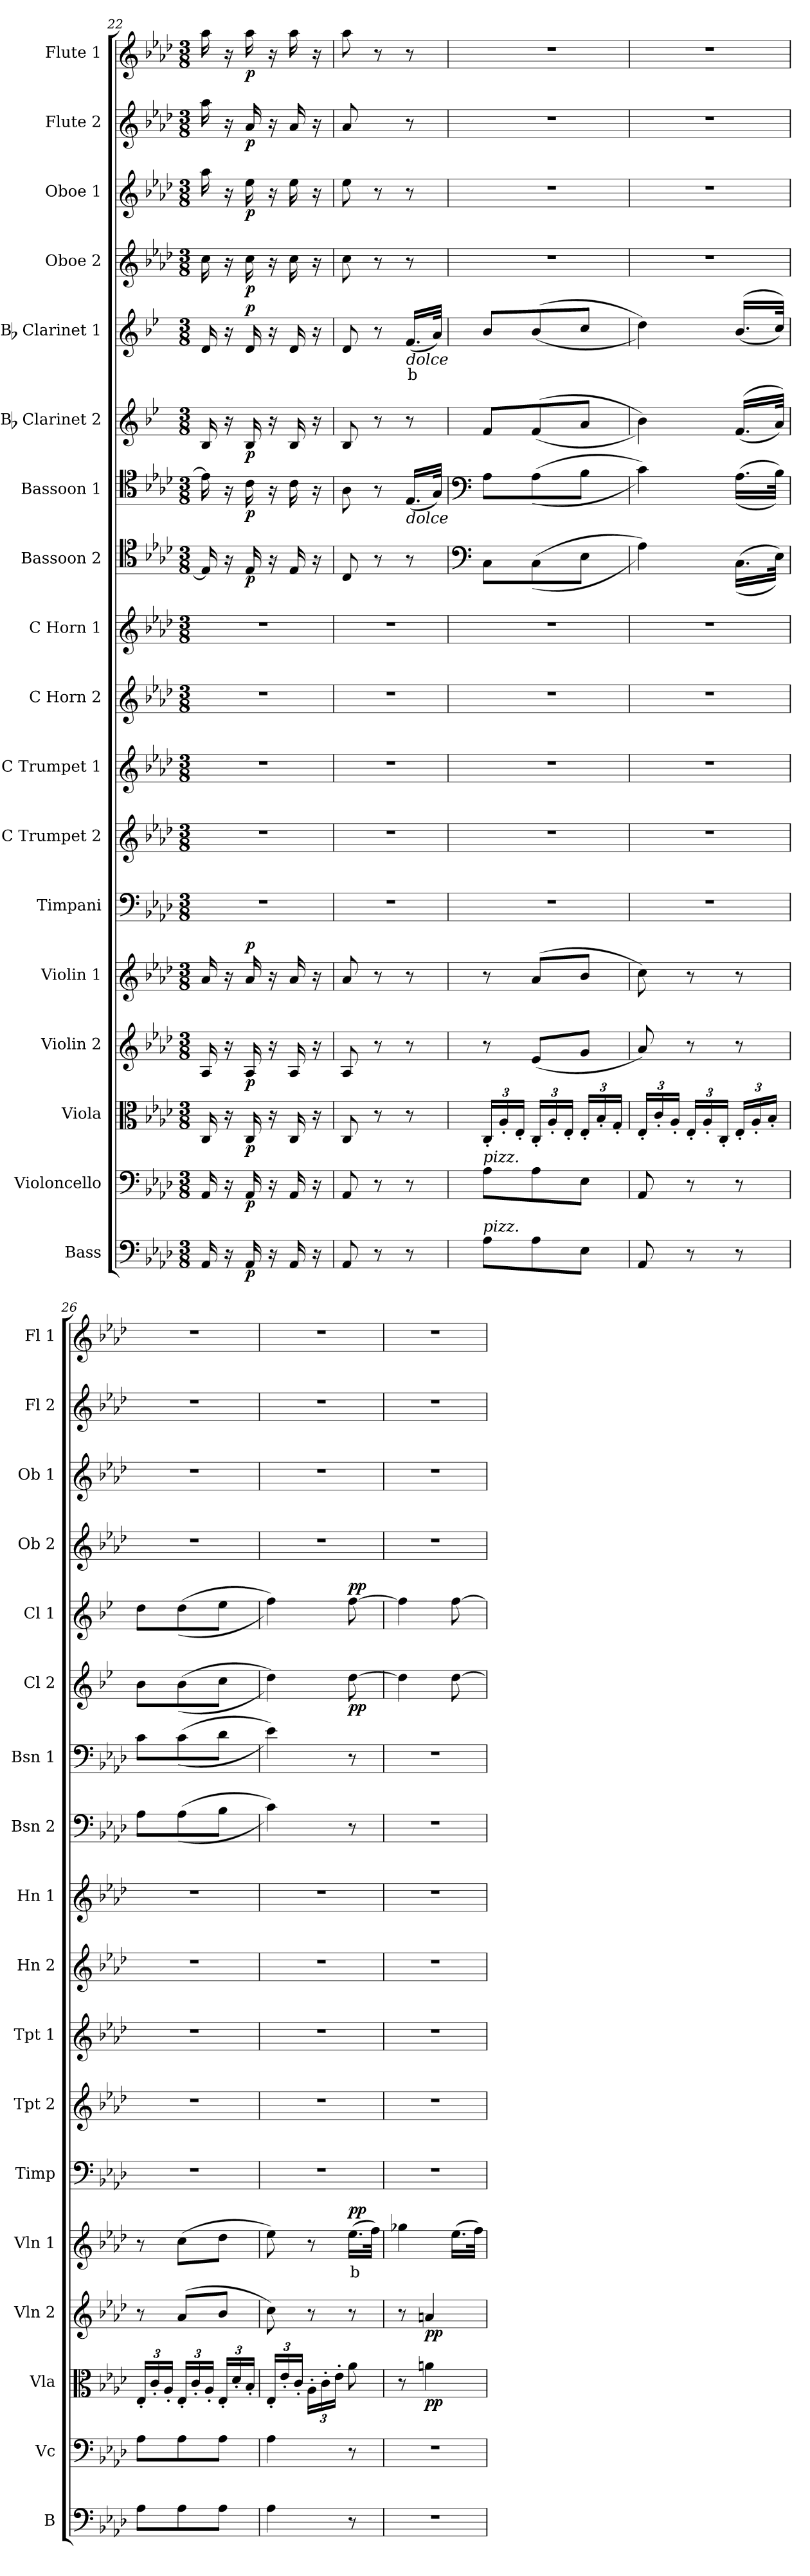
**kern	**dynam	**kern	**dynam	**kern	**dynam	**kern	**dynam	**kern	**text	**dynam	**kern	**kern	**kern	**kern	**kern	**kern	**dynam	**kern	**dynam	**kern	**dynam	**kern	**text	**dynam	**kern	**dynam	**kern	**dynam	**kern	**dynam	**kern	**dynam
*part18	*part18	*part17	*part17	*part16	*part16	*part15	*part15	*part14	*part14	*part14	*part13	*part12	*part11	*part10	*part9	*part8	*part8	*part7	*part7	*part6	*part6	*part5	*part5	*part5	*part4	*part4	*part3	*part3	*part2	*part2	*part1	*part1
*staff18	*staff18	*staff17	*staff17	*staff16	*staff16	*staff15	*staff15	*staff14	*staff14	*staff14	*staff13	*staff12	*staff11	*staff10	*staff9	*staff8	*staff8	*staff7	*staff7	*staff6	*staff6	*staff5	*staff5	*staff5	*staff4	*staff4	*staff3	*staff3	*staff2	*staff2	*staff1	*staff1
*I"Bass	*	*I"Violoncello	*	*I"Viola	*	*I"Violin 2	*	*I"Violin 1	*	*	*I"Timpani	*I"C Trumpet 2	*I"C Trumpet 1	*I"C Horn 2	*I"C Horn 1	*I"Bassoon 2	*	*I"Bassoon 1	*	*I"Bb Clarinet 2	*	*I"Bb Clarinet 1	*	*	*I"Oboe 2	*	*I"Oboe 1	*	*I"Flute 2	*	*I"Flute 1	*
*I'B	*	*I'Vc	*	*I'Vla	*	*I'Vln 2	*	*I'Vln 1	*	*	*I'Timp	*I'Tpt 2	*I'Tpt 1	*I'Hn 2	*I'Hn 1	*I'Bsn 2	*	*I'Bsn 1	*	*I'Cl 2	*	*I'Cl 1	*	*	*I'Ob 2	*	*I'Ob 1	*	*I'Fl 2	*	*I'Fl 1	*
*clefF4	*	*clefF4	*	*clefC3	*	*clefG2	*	*clefG2	*	*	*clefF4	*clefG2	*clefG2	*clefG2	*clefG2	*clefC4	*	*clefC4	*	*clefG2	*	*clefG2	*	*	*clefG2	*	*clefG2	*	*clefG2	*	*clefG2	*
*ITrd7c12	*	*	*	*	*	*	*	*	*	*	*	*	*	*ITrd7c12	*ITrd7c12	*	*	*	*	*ITrd1c2	*	*ITrd1c2	*	*	*	*	*	*	*	*	*	*
*k[b-e-a-d-]	*	*k[b-e-a-d-]	*	*k[b-e-a-d-]	*	*k[b-e-a-d-]	*	*k[b-e-a-d-]	*	*	*k[b-e-a-d-]	*k[b-e-a-d-]	*k[b-e-a-d-]	*k[b-e-a-d-]	*k[b-e-a-d-]	*k[b-e-a-d-]	*	*k[b-e-a-d-]	*	*k[b-e-a-d-]	*	*k[b-e-a-d-]	*	*	*k[b-e-a-d-]	*	*k[b-e-a-d-]	*	*k[b-e-a-d-]	*	*k[b-e-a-d-]	*
*M3/8	*	*M3/8	*	*M3/8	*	*M3/8	*	*M3/8	*	*	*M3/8	*M3/8	*M3/8	*M3/8	*M3/8	*M3/8	*	*M3/8	*	*M3/8	*	*M3/8	*	*	*M3/8	*	*M3/8	*	*M3/8	*	*M3/8	*
=22	=22	=22	=22	=22	=22	=22	=22	=22	=22	=22	=22	=22	=22	=22	=22	=22	=22	=22	=22	=22	=22	=22	=22	=22	=22	=22	=22	=22	=22	=22	=22	=22
16AAA-/	.	16AA-/	.	16C/	.	16A-/	.	16a-/	.	.	4.r	4.r	4.r	4.r	4.r	16E-/]	.	16e-\]	.	16A-/	.	16c/	.	.	16cc\	.	16aa-\	.	16aa-\	.	16aa-\	.
16r	.	16r	.	16r	.	16r	.	16r	.	.	.	.	.	.	.	16r	.	16r	.	16r	.	16r	.	.	16r	.	16r	.	16r	.	16r	.
!	!LO:DY:b	!	!LO:DY:b	!	!LO:DY:b	!	!LO:DY:b	!	!	!LO:DY:b	!	!	!	!	!	!	!LO:DY:b	!	!LO:DY:b	!	!LO:DY:b	!	!	!LO:DY:b	!	!LO:DY:b	!	!LO:DY:b	!	!LO:DY:b	!	!LO:DY:b
16AAA-/	p	16AA-/	p	16C/	p	16A-/	p	16a-/	.	p	.	.	.	.	.	16E-/	p	16c\	p	16A-/	p	16c/	.	p	16cc\	p	16ee-\	p	16a-/	p	16aa-\	p
16r	.	16r	.	16r	.	16r	.	16r	.	.	.	.	.	.	.	16r	.	16r	.	16r	.	16r	.	.	16r	.	16r	.	16r	.	16r	.
16AAA-/	.	16AA-/	.	16C/	.	16A-/	.	16a-/	.	.	.	.	.	.	.	16E-/	.	16c\	.	16A-/	.	16c/	.	.	16cc\	.	16ee-\	.	16a-/	.	16aa-\	.
16r	.	16r	.	16r	.	16r	.	16r	.	.	.	.	.	.	.	16r	.	16r	.	16r	.	16r	.	.	16r	.	16r	.	16r	.	16r	.
=23	=23	=23	=23	=23	=23	=23	=23	=23	=23	=23	=23	=23	=23	=23	=23	=23	=23	=23	=23	=23	=23	=23	=23	=23	=23	=23	=23	=23	=23	=23	=23	=23
8AAA-/	.	8AA-/	.	8C/	.	8A-/	.	8a-/	.	.	4.r	4.r	4.r	4.r	4.r	8C/	.	8A-\	.	8A-/	.	8c/	.	.	8cc\	.	8ee-\	.	8a-/	.	8aa-\	.
8r	.	8r	.	8r	.	8r	.	8r	.	.	.	.	.	.	.	8r	.	8r	.	8r	.	8r	.	.	8r	.	8r	.	8ryy	.	8r	.
!	!	!	!	!	!	!	!	!	!	!	!	!	!	!	!	!	!	!	!	!	!	!LO:TX:b:i:t=dolce	!	!	!	!	!	!	!	!	!	!
!	!	!	!	!	!	!	!	!	!	!	!	!	!	!	!	!	!	!LO:TX:b:i:t=dolce	!	!	!	!	!	!	!	!	!	!	!	!	!	!
!	!	!	!	!	!	!	!	!	!	!	!	!	!	!	!	!	!	!	!	!	!	!	!LO:LY:b:color=#FF0000	!	!	!	!	!	!	!	!	!
8r	.	8r	.	8r	.	8r	.	8r	.	.	.	.	.	.	.	8r	.	(16.E-/LL	.	8r	.	(16.e-/LL	b	.	8r	.	8r	.	8r	.	8r	.
.	.	.	.	.	.	.	.	.	.	.	.	.	.	.	.	.	.	32G/JJk)	.	.	.	32g/JJk)	.	.	.	.	.	.	.	.	.	.
=24	=24	=24	=24	=24	=24	=24	=24	=24	=24	=24	=24	=24	=24	=24	=24	=24	=24	=24	=24	=24	=24	=24	=24	=24	=24	=24	=24	=24	=24	=24	=24	=24
*	*	*	*	*	*	*	*	*	*	*	*	*	*	*	*	*clefF4	*	*clefF4	*	*	*	*	*	*	*	*	*	*	*	*	*	*
*	*	*	*	*Xbrackettup	*	*	*	*	*	*	*	*	*	*	*	*	*	*	*	*	*	*	*	*	*	*	*	*	*	*	*	*
!	!	!LO:TX:a:i:t=pizz.	!	!	!	!	!	!	!	!	!	!	!	!	!	!	!	!	!	!	!	!	!	!	!	!	!	!	!	!	!	!
!LO:TX:a:i:t=pizz.	!	!	!	!	!	!	!	!	!	!	!	!	!	!	!	!	!	!	!	!	!	!	!	!	!	!	!	!	!	!	!	!
8AA-\L	.	8A-\L	.	24C'/LL	.	8r	.	8r	.	.	4.r	4.r	4.r	4.r	4.r	8C\L	.	8A-\L	.	8e-/L	.	8a-/L	.	.	4.r	.	4.r	.	4.r	.	4.r	.
.	.	.	.	24A-'/	.	.	.	.	.	.	.	.	.	.	.	.	.	.	.	.	.	.	.	.	.	.	.	.	.	.	.	.
.	.	.	.	24E-'/JJ	.	.	.	.	.	.	.	.	.	.	.	.	.	.	.	.	.	.	.	.	.	.	.	.	.	.	.	.
!	!	!	!	!	!	!	!LO:DY:b	!	!	!	!	!	!	!	!	!	!	!	!	!	!	!	!	!	!	!	!	!	!	!	!	!
!	!	!	!	!	!	!	!LO:DY:n=1:b	!	!	!LO:DY:b	!	!	!	!	!	!	!	!	!	!	!	!	!	!	!	!	!	!	!	!	!	!
!	!	!	!	!	!	!	!	!	!	!LO:DY:n=1:b	!	!	!	!	!	!	!	!	!	!	!	!	!	!	!	!	!	!	!	!	!	!
8AA-\	.	8A-\	.	24C'/LL	.	(8e-/L	p other-dynamics	(8a-/L	.	p other-dynamics	.	.	.	.	.	((8C\	.	((8A-\	.	((8e-/	.	((8a-/	.	.	.	.	.	.	.	.	.	.
.	.	.	.	24A-'/	.	.	.	.	.	.	.	.	.	.	.	.	.	.	.	.	.	.	.	.	.	.	.	.	.	.	.	.
.	.	.	.	24E-'/JJ	.	.	.	.	.	.	.	.	.	.	.	.	.	.	.	.	.	.	.	.	.	.	.	.	.	.	.	.
8EE-\J	.	8E-\J	.	24E-'/LL	.	8g/J	.	8b-/J	.	.	.	.	.	.	.	8E-\J	.	8B-\J	.	8g/J	.	8b-/J	.	.	.	.	.	.	.	.	.	.
.	.	.	.	24B-'/	.	.	.	.	.	.	.	.	.	.	.	.	.	.	.	.	.	.	.	.	.	.	.	.	.	.	.	.
.	.	.	.	24G'/JJ	.	.	.	.	.	.	.	.	.	.	.	.	.	.	.	.	.	.	.	.	.	.	.	.	.	.	.	.
=25	=25	=25	=25	=25	=25	=25	=25	=25	=25	=25	=25	=25	=25	=25	=25	=25	=25	=25	=25	=25	=25	=25	=25	=25	=25	=25	=25	=25	=25	=25	=25	=25
8AAA-/	.	8AA-/	.	24E-'/LL	.	8a-/)	.	8cc\)	.	.	4.r	4.r	4.r	4.r	4.r	4A-\))	.	4c\))	.	4a-\))	.	4cc\))	.	.	4.r	.	4.r	.	4.r	.	4.r	.
.	.	.	.	24c'/	.	.	.	.	.	.	.	.	.	.	.	.	.	.	.	.	.	.	.	.	.	.	.	.	.	.	.	.
.	.	.	.	24A-'/JJ	.	.	.	.	.	.	.	.	.	.	.	.	.	.	.	.	.	.	.	.	.	.	.	.	.	.	.	.
8r	.	8r	.	24E-'/LL	.	8r	.	8r	.	.	.	.	.	.	.	.	.	.	.	.	.	.	.	.	.	.	.	.	.	.	.	.
.	.	.	.	24A-'/	.	.	.	.	.	.	.	.	.	.	.	.	.	.	.	.	.	.	.	.	.	.	.	.	.	.	.	.
.	.	.	.	24C'/JJ	.	.	.	.	.	.	.	.	.	.	.	.	.	.	.	.	.	.	.	.	.	.	.	.	.	.	.	.
8r	.	8r	.	24E-'/LL	.	8r	.	8r	.	.	.	.	.	.	.	((16.C\LL	.	((16.A-\LL	.	((16.e-/LL	.	((16.a-/LL	.	.	.	.	.	.	.	.	.	.
.	.	.	.	24A-'/	.	.	.	.	.	.	.	.	.	.	.	.	.	.	.	.	.	.	.	.	.	.	.	.	.	.	.	.
.	.	.	.	24B-'/JJ	.	.	.	.	.	.	.	.	.	.	.	.	.	.	.	.	.	.	.	.	.	.	.	.	.	.	.	.
.	.	.	.	.	.	.	.	.	.	.	.	.	.	.	.	32E-\JJk))	.	32B-\JJk))	.	32g/JJk))	.	32b-/JJk))	.	.	.	.	.	.	.	.	.	.
=26	=26	=26	=26	=26	=26	=26	=26	=26	=26	=26	=26	=26	=26	=26	=26	=26	=26	=26	=26	=26	=26	=26	=26	=26	=26	=26	=26	=26	=26	=26	=26	=26
8AA-\L	.	8A-\L	.	24E-'/LL	.	8r	.	8r	.	.	4.r	4.r	4.r	4.r	4.r	8A-\L	.	8c\L	.	8a-\L	.	8cc\L	.	.	4.r	.	4.r	.	4.r	.	4.r	.
.	.	.	.	24c'/	.	.	.	.	.	.	.	.	.	.	.	.	.	.	.	.	.	.	.	.	.	.	.	.	.	.	.	.
.	.	.	.	24A-'/JJ	.	.	.	.	.	.	.	.	.	.	.	.	.	.	.	.	.	.	.	.	.	.	.	.	.	.	.	.
8AA-\	.	8A-\	.	24E-'/LL	.	(8a-/L	.	(8cc\L	.	.	.	.	.	.	.	((8A-\	.	((8c\	.	((8a-\	.	((8cc\	.	.	.	.	.	.	.	.	.	.
.	.	.	.	24c'/	.	.	.	.	.	.	.	.	.	.	.	.	.	.	.	.	.	.	.	.	.	.	.	.	.	.	.	.
.	.	.	.	24A-'/JJ	.	.	.	.	.	.	.	.	.	.	.	.	.	.	.	.	.	.	.	.	.	.	.	.	.	.	.	.
8AA-\J	.	8A-\J	.	24E-'/LL	.	8b-/J	.	8dd-\J	.	.	.	.	.	.	.	8B-\J	.	8d-\J	.	8b-\J	.	8dd-\J	.	.	.	.	.	.	.	.	.	.
.	.	.	.	24d-'/	.	.	.	.	.	.	.	.	.	.	.	.	.	.	.	.	.	.	.	.	.	.	.	.	.	.	.	.
.	.	.	.	24B-'/JJ	.	.	.	.	.	.	.	.	.	.	.	.	.	.	.	.	.	.	.	.	.	.	.	.	.	.	.	.
!!LO:PB:g=z
=27	=27	=27	=27	=27	=27	=27	=27	=27	=27	=27	=27	=27	=27	=27	=27	=27	=27	=27	=27	=27	=27	=27	=27	=27	=27	=27	=27	=27	=27	=27	=27	=27
4AA-\	.	4A-\	.	24E-'/LL	.	8cc\)	.	8ee-\)	.	.	4.r	4.r	4.r	4.r	4.r	4c\))	.	4e-\))	.	4cc\))	.	4ee-\))	.	.	4.r	.	4.r	.	4.r	.	4.r	.
.	.	.	.	24e-'/	.	.	.	.	.	.	.	.	.	.	.	.	.	.	.	.	.	.	.	.	.	.	.	.	.	.	.	.
.	.	.	.	24c'/JJ	.	.	.	.	.	.	.	.	.	.	.	.	.	.	.	.	.	.	.	.	.	.	.	.	.	.	.	.
.	.	.	.	24A-'\LL	.	8r	.	8r	.	.	.	.	.	.	.	.	.	.	.	.	.	.	.	.	.	.	.	.	.	.	.	.
.	.	.	.	24c'\	.	.	.	.	.	.	.	.	.	.	.	.	.	.	.	.	.	.	.	.	.	.	.	.	.	.	.	.
.	.	.	.	24e-'\JJ	.	.	.	.	.	.	.	.	.	.	.	.	.	.	.	.	.	.	.	.	.	.	.	.	.	.	.	.
!	!	!	!	!	!	!	!	!	!LO:LY:b:color=#FF0000	!LO:DY:b	!	!	!	!	!	!	!	!	!	!	!LO:DY:b	!	!	!LO:DY:b	!	!	!	!	!	!	!	!
8r	.	8r	.	8a-\	.	8r	.	(16.ee-\LL	b	pp	.	.	.	.	.	8r	.	8r	.	[8cc\	pp	[8ee-\	.	pp	.	.	.	.	.	.	.	.
.	.	.	.	.	.	.	.	32ff\JJk)	.	.	.	.	.	.	.	.	.	.	.	.	.	.	.	.	.	.	.	.	.	.	.	.
=28	=28	=28	=28	=28	=28	=28	=28	=28	=28	=28	=28	=28	=28	=28	=28	=28	=28	=28	=28	=28	=28	=28	=28	=28	=28	=28	=28	=28	=28	=28	=28	=28
4.r	.	4.r	.	8r	.	8r	.	4gg-X\	.	.	4.r	4.r	4.r	4.r	4.r	4.r	.	4.r	.	4cc\]	.	4ee-\]	.	.	4.r	.	4.r	.	4.r	.	4.r	.
!	!	!	!	!	!LO:DY:b	!	!LO:DY:b	!	!	!	!	!	!	!	!	!	!	!	!	!	!	!	!	!	!	!	!	!	!	!	!	!
.	.	.	.	4an\	pp	4an/	pp	.	.	.	.	.	.	.	.	.	.	.	.	.	.	.	.	.	.	.	.	.	.	.	.	.
.	.	.	.	.	.	.	.	(16.ee-\LL	.	.	.	.	.	.	.	.	.	.	.	[8cc\	.	[8ee-\	.	.	.	.	.	.	.	.	.	.
.	.	.	.	.	.	.	.	32ff\JJk)	.	.	.	.	.	.	.	.	.	.	.	.	.	.	.	.	.	.	.	.	.	.	.	.
=	=	=	=	=	=	=	=	=	=	=	=	=	=	=	=	=	=	=	=	=	=	=	=	=	=	=	=	=	=	=	=	=
*-	*-	*-	*-	*-	*-	*-	*-	*-	*-	*-	*-	*-	*-	*-	*-	*-	*-	*-	*-	*-	*-	*-	*-	*-	*-	*-	*-	*-	*-	*-	*-	*-
